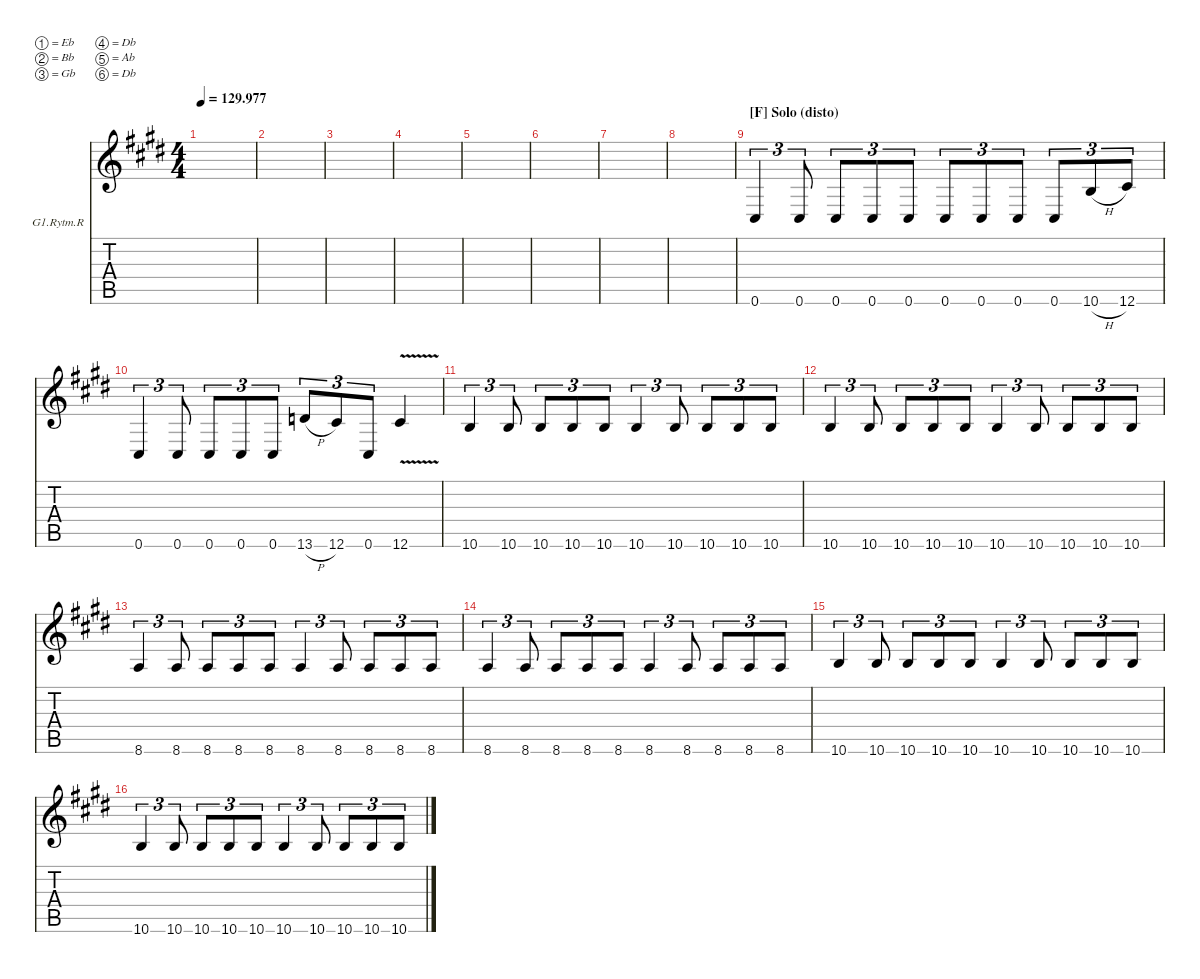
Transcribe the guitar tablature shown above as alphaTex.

\defaultSystemsLayout 4
\hideDynamics
\bracketExtendMode nobrackets
\firstSystemTrackNameOrientation horizontal
\otherSystemsTrackNameOrientation horizontal
\track ("GTR1_Rythm R" "G1.Rytm.R") {defaultSystemsLayout 4 instrument distortionguitar}
\staff {score tabs}
\tuning (Eb4 Bb3 Gb3 Db3 Ab2 Db2)
\ts (4 4)
\tempo
129.977
\accidentals auto
\clef g2
\ottava regular
\simile none
\ks e
|
|
|
|
|
|
|
|
\section ("F" "Solo (disto)")
0.6.4{tu (3 2)} 0.6.8{tu (3 2)} 0.6.8{tu (3 2)} 0.6.8{tu (3 2)} 0.6.8{tu (3 2)} 0.6.8{tu (3 2)} 0.6.8{tu (3 2)} 0.6.8{tu (3 2)} 0.6.8{tu (3 2)} 10.6{h}.8{tu (3 2)} 12.6.8{tu (3 2)} |
0.6.4{tu (3 2)} 0.6.8{tu (3 2)} 0.6.8{tu (3 2)} 0.6.8{tu (3 2)} 0.6.8{tu (3 2)} 13.6{h}.8{tu (3 2)} 12.6.8{tu (3 2)} 0.6.8{tu (3 2)} 12.6{v}.4 |
10.6.4{tu (3 2)} 10.6.8{tu (3 2)} 10.6.8{tu (3 2)} 10.6.8{tu (3 2)} 10.6.8{tu (3 2)} 10.6.4{tu (3 2)} 10.6.8{tu (3 2)} 10.6.8{tu (3 2)} 10.6.8{tu (3 2)} 10.6.8{tu (3 2)} |
10.6.4{tu (3 2)} 10.6.8{tu (3 2)} 10.6.8{tu (3 2)} 10.6.8{tu (3 2)} 10.6.8{tu (3 2)} 10.6.4{tu (3 2)} 10.6.8{tu (3 2)} 10.6.8{tu (3 2)} 10.6.8{tu (3 2)} 10.6.8{tu (3 2)} |
8.6.4{tu (3 2)} 8.6.8{tu (3 2)} 8.6.8{tu (3 2)} 8.6.8{tu (3 2)} 8.6.8{tu (3 2)} 8.6.4{tu (3 2)} 8.6.8{tu (3 2)} 8.6.8{tu (3 2)} 8.6.8{tu (3 2)} 8.6.8{tu (3 2)} |
8.6.4{tu (3 2)} 8.6.8{tu (3 2)} 8.6.8{tu (3 2)} 8.6.8{tu (3 2)} 8.6.8{tu (3 2)} 8.6.4{tu (3 2)} 8.6.8{tu (3 2)} 8.6.8{tu (3 2)} 8.6.8{tu (3 2)} 8.6.8{tu (3 2)} |
10.6.4{tu (3 2)} 10.6.8{tu (3 2)} 10.6.8{tu (3 2)} 10.6.8{tu (3 2)} 10.6.8{tu (3 2)} 10.6.4{tu (3 2)} 10.6.8{tu (3 2)} 10.6.8{tu (3 2)} 10.6.8{tu (3 2)} 10.6.8{tu (3 2)} |
10.6.4{tu (3 2)} 10.6.8{tu (3 2)} 10.6.8{tu (3 2)} 10.6.8{tu (3 2)} 10.6.8{tu (3 2)} 10.6.4{tu (3 2)} 10.6.8{tu (3 2)} 10.6.8{tu (3 2)} 10.6.8{tu (3 2)} 10.6.8{tu (3 2)}
